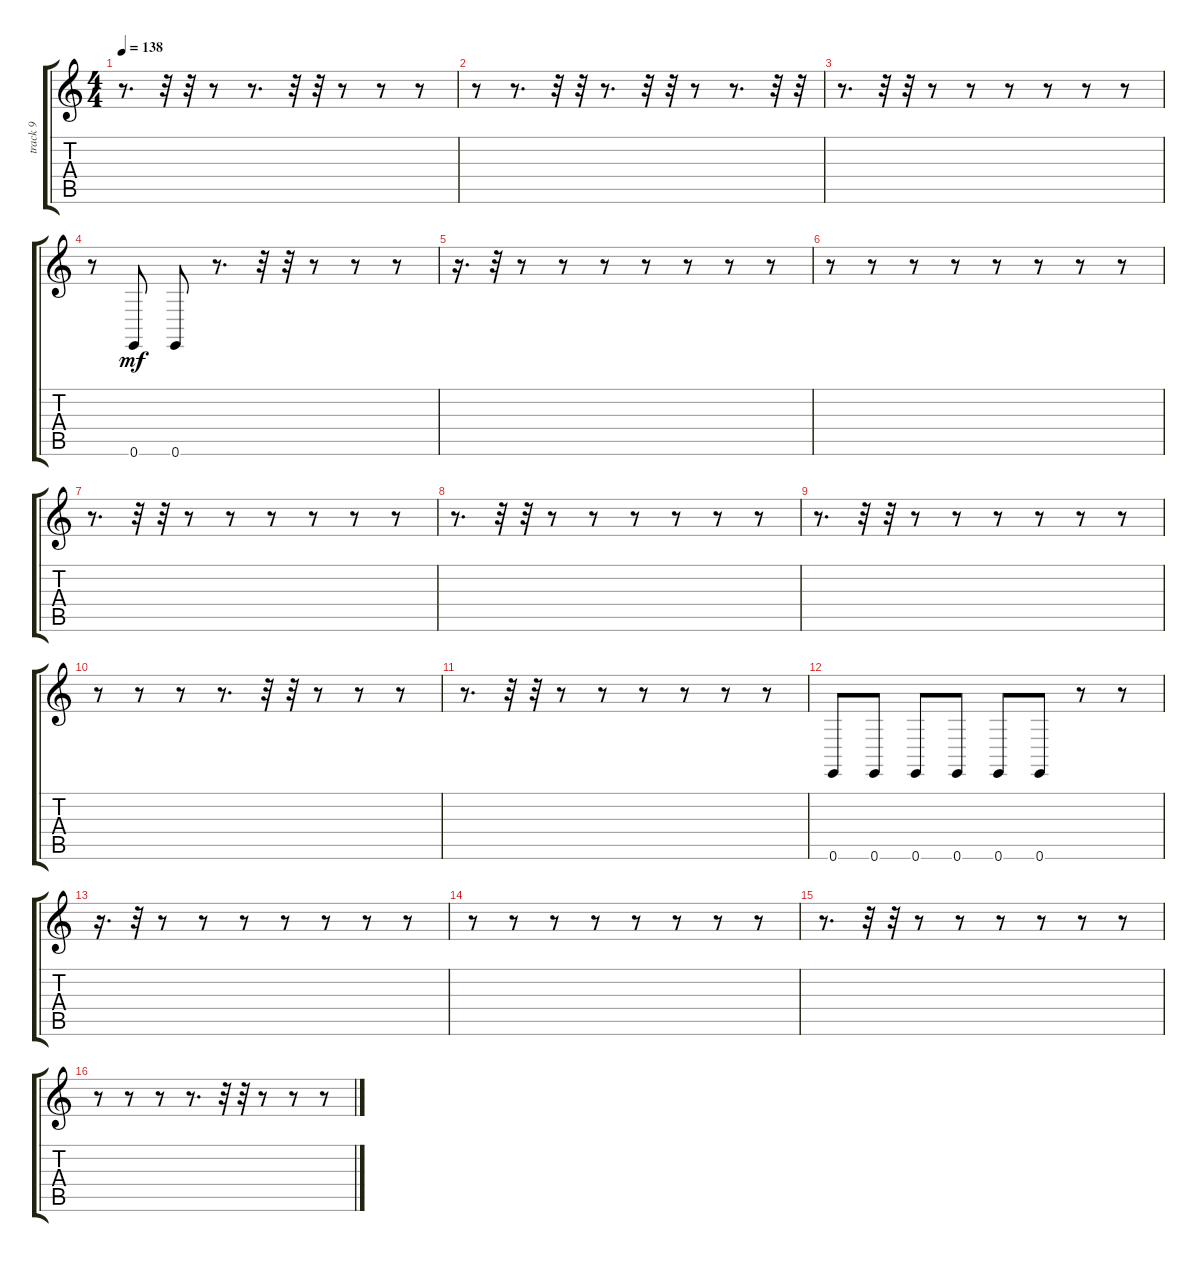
\track ("track 9 " "track 9 ") {instrument drawbarorgan}
\staff {score tabs}
\tuning (E4 B3 G3 D3 A2 E2) {hide}
\ts (4 4)
\tempo 138
\clef g2
\ks c
r.8{d dy f} r.32 r.32 r.8 r.8{d} r.32 r.32 r.8 r.8 r.8 |
r.8 r.8{d} r.32 r.32 r.8{d} r.32 r.32 r.8 r.8{d} r.32 r.32 |
r.8{d} r.32 r.32 r.8 r.8 r.8 r.8 r.8 r.8 |
r.8 0.6.8{dy mf} 0.6.8 r.8{d} r.32 r.32 r.8 r.8 r.8 |
r.16{d} r.32 r.8 r.8 r.8 r.8 r.8 r.8 r.8 |
r.8 r.8 r.8 r.8 r.8 r.8 r.8 r.8 |
r.8{d} r.32 r.32 r.8 r.8 r.8 r.8 r.8 r.8 |
r.8{d} r.32 r.32 r.8 r.8 r.8 r.8 r.8 r.8 |
r.8{d} r.32 r.32 r.8 r.8 r.8 r.8 r.8 r.8 |
r.8 r.8 r.8 r.8{d} r.32 r.32 r.8 r.8 r.8 |
r.8{d} r.32 r.32 r.8 r.8 r.8 r.8 r.8 r.8 |
0.6.8 0.6.8 0.6.8 0.6.8 0.6.8 0.6.8 r.8 r.8 |
r.16{d} r.32 r.8 r.8 r.8 r.8 r.8 r.8 r.8 |
r.8 r.8 r.8 r.8 r.8 r.8 r.8 r.8 |
r.8{d} r.32 r.32 r.8 r.8 r.8 r.8 r.8 r.8 |
r.8 r.8 r.8 r.8{d} r.32 r.32 r.8 r.8 r.8
